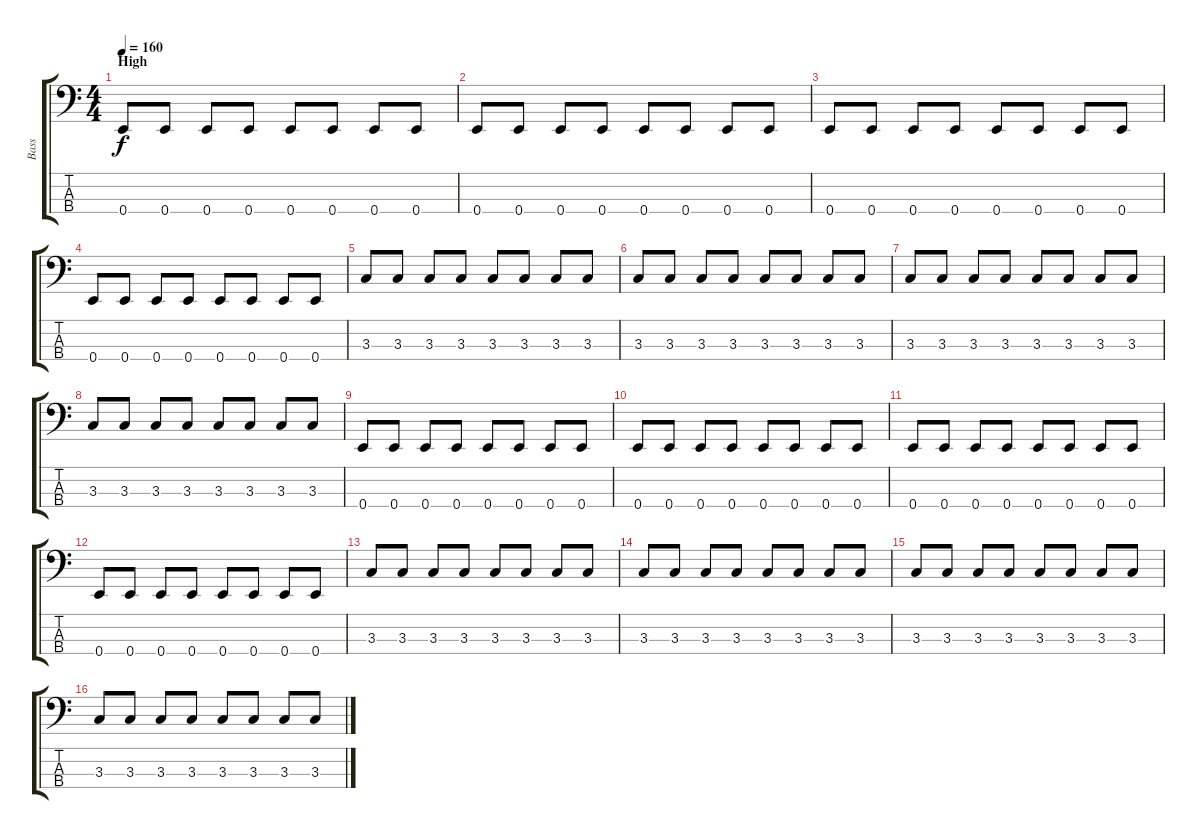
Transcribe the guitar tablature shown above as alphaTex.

\track ("Bass" "Bass") {instrument acousticbass}
\staff {score tabs}
\tuning (G2 D2 A1 E1) {hide}
\ts (4 4)
\section ("" "High")
\tempo 160
\clef f4
\ks c
0.4.8{dy f} 0.4.8 0.4.8 0.4.8 0.4.8 0.4.8 0.4.8 0.4.8 |
0.4.8 0.4.8 0.4.8 0.4.8 0.4.8 0.4.8 0.4.8 0.4.8 |
0.4.8 0.4.8 0.4.8 0.4.8 0.4.8 0.4.8 0.4.8 0.4.8 |
0.4.8 0.4.8 0.4.8 0.4.8 0.4.8 0.4.8 0.4.8 0.4.8 |
3.3.8 3.3.8 3.3.8 3.3.8 3.3.8 3.3.8 3.3.8 3.3.8 |
3.3.8 3.3.8 3.3.8 3.3.8 3.3.8 3.3.8 3.3.8 3.3.8 |
3.3.8 3.3.8 3.3.8 3.3.8 3.3.8 3.3.8 3.3.8 3.3.8 |
3.3.8 3.3.8 3.3.8 3.3.8 3.3.8 3.3.8 3.3.8 3.3.8 |
0.4.8 0.4.8 0.4.8 0.4.8 0.4.8 0.4.8 0.4.8 0.4.8 |
0.4.8 0.4.8 0.4.8 0.4.8 0.4.8 0.4.8 0.4.8 0.4.8 |
0.4.8 0.4.8 0.4.8 0.4.8 0.4.8 0.4.8 0.4.8 0.4.8 |
0.4.8 0.4.8 0.4.8 0.4.8 0.4.8 0.4.8 0.4.8 0.4.8 |
3.3.8 3.3.8 3.3.8 3.3.8 3.3.8 3.3.8 3.3.8 3.3.8 |
3.3.8 3.3.8 3.3.8 3.3.8 3.3.8 3.3.8 3.3.8 3.3.8 |
3.3.8 3.3.8 3.3.8 3.3.8 3.3.8 3.3.8 3.3.8 3.3.8 |
3.3.8 3.3.8 3.3.8 3.3.8 3.3.8 3.3.8 3.3.8 3.3.8
